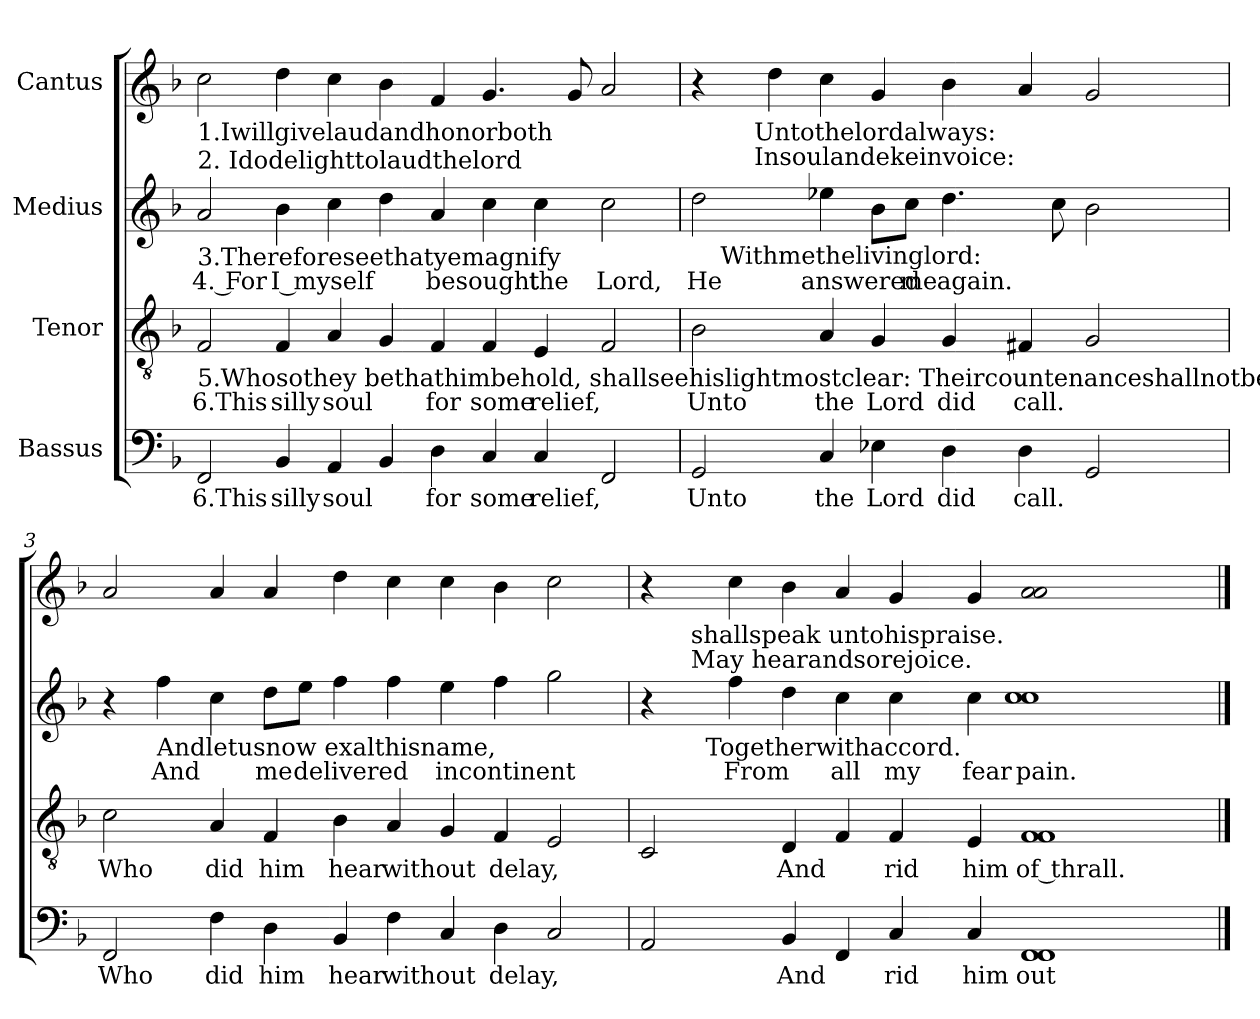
**kern	**text	**kern	**text	**kern	**text	**kern
*part4	*part4	*part3	*part3	*part2	*part2	*part1
*staff4	*staff4	*staff3	*staff3	*staff2	*staff2	*staff1
*I"Bassus	*	*I"Tenor	*	*I"Medius	*	*I"Cantus
*clefF4	*	*clefGv2	*	*clefG2	*	*clefG2
*k[b-]	*	*k[b-]	*	*k[b-]	*	*k[b-]
*F:	*	*F:	*	*F:	*	*F:
=1	=1	=1	=1	=1	=1	=1
!	!	!	!	!	!	!LO:TX:b:t=1.Iwillgivelaudandhonorboth
!	!	!	!	!LO:TX:a:t=2. Idodelighttolaudthelord	!	!
!	!	!	!	!LO:TX:b:t=3.Thereforeseethatyemagnify	!	!
!	!	!LO:TX:b:t=5.Whosothey bethathimbehold, shallseehislightmostclear&colon; Theircountenanceshallnotbedashed, They needitnottofear.	!	!	!	!
!	!LO:LY:a	!	!LO:LY:b	!LO:N:head=open	!LO:LY:b:rj	!
2FF/	6.This	2F/	6.This	2a/	4. For	2cc\
!LO:N:head=solid	!LO:LY:a	!LO:N:head=solid	!LO:LY:b	!LO:N:head=solid	!LO:LY:b:rj	!LO:N:head=solid
4BB-/	silly	4F/	silly	4b-\	I myself	4dd\
!LO:N:head=solid	!LO:LY:a	!LO:N:head=solid	!LO:LY:b	!	!	!
4AA/	soul	4A/	soul	4cc\	.	4cc\
!LO:N:head=solid	!	!	!	!LO:N:head=solid	!	!LO:N:head=solid
4BB-/	.	4G/	.	4dd\	.	4b-\
!LO:N:head=solid	!LO:LY:a	!LO:N:head=solid	!LO:LY:b	!LO:N:head=solid	!LO:LY:b	!LO:N:head=solid
4D\	for	4F/	for	4a/	besought	4f/
!	!LO:LY:a	!LO:N:head=solid	!LO:LY:b	!	!	!
4C/	some	4F/	some	4cc\	.	4.g/
!	!LO:LY:a	!LO:N:head=solid	!LO:LY:b	!	!LO:LY:b	!
4C/	relief,	4E/	relief,	4cc\	the	.
.	.	.	.	.	.	8g/
!	!	!	!	!	!LO:LY:b	!LO:N:head=open
2FF/	.	2F/	.	2cc\	Lord,	2a</
=2	=2	=2	=2	=2	=2	=2
!	!LO:LY:a	!	!LO:LY:b	!LO:N:head=open	!LO:LY:b	!
*	*	*	*	*^	*	*^
*	*	*	*	*	*^	*	*	*
2GG/	Unto	2B-\	Unto	2dd\	16.ryy	8..ryy	He	4r	8..ryy
!	!	!	!	!	!LO:TX:b:t=Withmethelivinglord&colon;	!	!	!	!
.	.	.	.	.	1ryy	.	.	.	.
!	!	!	!	!	!	!	!	!	!LO:TX:b:t=Untothelordalways&colon;
!	!	!	!	!	!	!LO:TX:a:t=Insoulandekeinvoice&colon;	!	!	!
.	.	.	.	.	.	1ryy	.	.	1ryy
!	!	!	!	!	!	!	!	!LO:N:head=solid	!
.	.	.	.	.	.	.	.	4dd\	.
!	!LO:LY:a	!LO:N:head=solid	!LO:LY:b	!LO:N:head=solid	!	!	!LO:LY:b	!	!
4C/	the	4A/	the	4ee-X\	.	.	answered	4cc\	.
!LO:N:head=solid	!LO:LY:a	!	!LO:LY:b	!LO:N:head=solid	!	!	!	!	!
4E-X\	Lord	4G/	Lord	8b-\L	.	.	.	4g/	.
!	!	!	!	!	!	!	!LO:LY:b	!	!
.	.	.	.	8cc\J	.	.	me	.	.
!LO:N:head=solid	!LO:LY:a	!	!LO:LY:b	!LO:N:head=solid	!	!	!LO:LY:b	!LO:N:head=solid	!
4D\	did	4G/	did	4.dd\	.	.	again.	4b-\	.
.	.	.	.	.	2ryy	.	.	.	.
.	.	.	.	.	.	2ryy	.	.	2ryy
!LO:N:head=solid	!LO:LY:a	!LO:N:head=solid	!LO:LY:b	!	!	!	!	!LO:N:head=solid	!
4D\	call.	4F#X/	call.	.	.	.	.	4a/	.
.	.	.	.	8cc\	.	.	.	.	.
2GG/	.	2G/	.	2b-\	.	.	.	2g/	.
.	.	.	.	.	4ryy	.	.	.	.
.	.	.	.	.	.	4ryy	.	.	4ryy
.	.	.	.	.	8ryy	.	.	.	.
.	.	.	.	.	32ryy	32ryy	.	.	32ryy
=3	=3	=3	=3	=3	=3	=3	=3	=3	=3
!	!	!	!	!	!	!	!	!LO:TX:b:t=Andekemy mouthforevermore	!
!	!	!	!	!LO:TX:a:t=Thathumblemenandmortified	!	!	!	!	!
!	!LO:LY:a	!	!LO:LY:b	!	!	!	!	!LO:N:head=open	!
*	*	*	*	*v	*v	*v	*	*	*
*	*	*	*	*	*	*v	*v
2FF/	Who	2c\	Who	4r	.	2a/
!	!	!	!	!LO:TX:b:t=Andletusnow exalthisname,	!	!
!	!	!	!	!LO:N:head=solid	!LO:LY:b	!
.	.	.	.	4ff\	And	.
!LO:N:head=solid	!LO:LY:a:rj	!LO:N:head=solid	!LO:LY:b:rj	!	!	!LO:N:head=solid
4F\	did	4A/	did	4cc\	.	4a/
!LO:N:head=solid	!LO:LY:a	!LO:N:head=solid	!LO:LY:b	!LO:N:head=solid	!LO:LY:b:rj	!LO:N:head=solid
4D\	him	4F/	him	8dd\L	me	4a/
!	!	!	!	!LO:N:head=solid	!LO:LY:b	!
.	.	.	.	8ee\J	delivered	.
!LO:N:head=solid	!LO:LY:a:rj	!LO:N:head=solid	!LO:LY:b:rj	!LO:N:head=solid	!	!LO:N:head=solid
4BB-/	hear	4B-\	hear	4ff\	.	4dd\
!LO:N:head=solid	!LO:LY:a	!LO:N:head=solid	!LO:LY:b	!LO:N:head=solid	!	!
4F\	without	4A/	without	4ff\	.	4cc\
!	!	!	!	!LO:N:head=solid	!LO:LY:b	!
4C/	.	4G/	.	4ee\	incontinent	4cc\
!LO:N:head=solid	!LO:LY:a	!LO:N:head=solid	!LO:LY:b	!LO:N:head=solid	!	!LO:N:head=solid
4D\	delay,	4F/	delay,	4ff\	.	4b-\
!	!	!LO:N:head=open	!	!	!	!
2C/	.	2E/	.	2gg\	.	2cc\
=4	=4	=4	=4	=4	=4	=4
!LO:N:head=open	!	!	!	!	!	!
*	*	*	*	*^	*	*^
*	*	*	*	*	*^	*	*	*
2AA/	.	2C/	.	4r	8ryy	8.ryy	.	4r	8ryy
.	.	.	.	.	32ryy	.	.	.	32ryy
!	!	!	!	!	!	!	!	!	!LO:TX:b:t=shallspeak untohispraise.
!	!	!	!	!	!LO:TX:a:t=May hearandsorejoice.	!	!	!	!
.	.	.	.	.	1ryy	.	.	.	1ryy
!	!	!	!	!	!	!LO:TX:b:t=Togetherwithaccord.	!	!	!
.	.	.	.	.	.	1ryy	.	.	.
!	!	!	!	!LO:N:head=solid	!	!	!LO:LY:b	!	!
.	.	.	.	4ff\	.	.	From	4cc\	.
!LO:N:head=solid	!LO:LY:a	!LO:N:head=solid	!LO:LY:b	!LO:N:head=solid	!	!	!	!LO:N:head=solid	!
4BB-/	And	4D/	And	4dd\	.	.	.	4b-\	.
!LO:N:head=solid	!	!LO:N:head=solid	!	!	!	!	!LO:LY:b:rj	!LO:N:head=solid	!
4FF/	.	4F/	.	4cc\	.	.	all	4a/	.
!	!LO:LY:a:rj	!LO:N:head=solid	!LO:LY:b:rj	!	!	!	!LO:LY:b	!	!
4C/	rid	4F/	rid	4cc\	.	.	my	4g/	.
.	.	.	.	.	1ryy	.	.	.	1ryy
.	.	.	.	.	.	1ryy	.	.	.
!	!LO:LY:a	!LO:N:head=solid	!LO:LY:b	!	!	!	!LO:LY:b	!	!
4C/	him	4E/	him	4cc\	.	.	fear	4g/	.
!	!LO:LY:a	!	!LO:LY:b	!	!	!	!LO:LY:b	!LO:N:n=1:head=open	!
!	!	!	!	!	!	!	!	!LO:N:n=2:head=open	!
(<1FF 1FF	out	(<1F 1F	of thrall.	(>1cc 1cc	.	.	pain.	(<1a 1a	.
.	.	.	.	.	4ryy	.	.	.	4ryy
.	.	.	.	.	.	4ryy	.	.	.
.	.	.	.	.	16.ryy	.	.	.	16.ryy
.	.	.	.	.	.	16ryy	.	.	.
*	*	*	*	*v	*v	*v	*	*	*
*	*	*	*	*	*	*v	*v
==	==	==	==	==	==	==
*-	*-	*-	*-	*-	*-	*-
